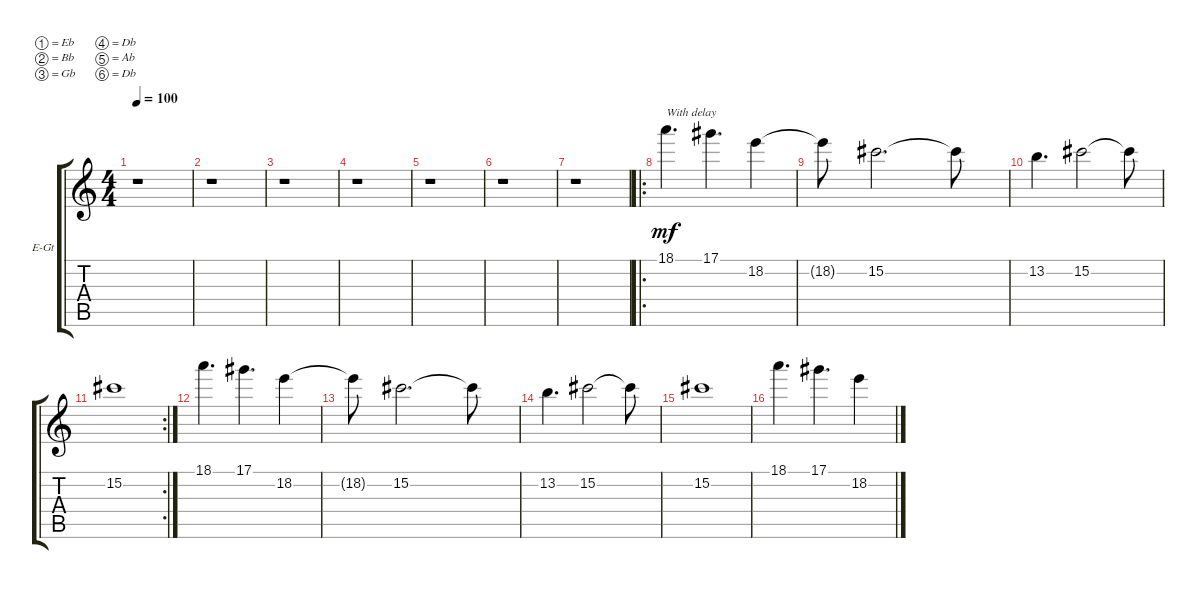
\bracketExtendMode groupsimilarinstruments
\firstSystemTrackNameOrientation horizontal
\otherSystemsTrackNameOrientation horizontal
\track ("Paul clean" "E-Gt") {instrument electricguitarjazz}
\staff {score tabs}
\tuning (Eb4 Bb3 Gb3 Db3 Ab2 Db2)
\ts (4 4)
\tempo 100
\clef g2
\ks c
r.1{dy mf} |
r.1 |
r.1 |
r.1 |
r.1 |
r.1 |
r.1 |
\ro
18.1.4{d txt "With delay"} 17.1.4{d} 18.2.4 |
18.2{t}.8 15.2.2{d} 15.2{t}.8 |
13.2.4{d} 15.2.2 15.2{t}.8 |
\rc 2
15.2.1 |
18.1.4{d} 17.1.4{d} 18.2.4 |
18.2{t}.8 15.2.2{d} 15.2{t}.8 |
13.2.4{d} 15.2.2 15.2{t}.8 |
15.2.1 |
18.1.4{d} 17.1.4{d} 18.2.4
